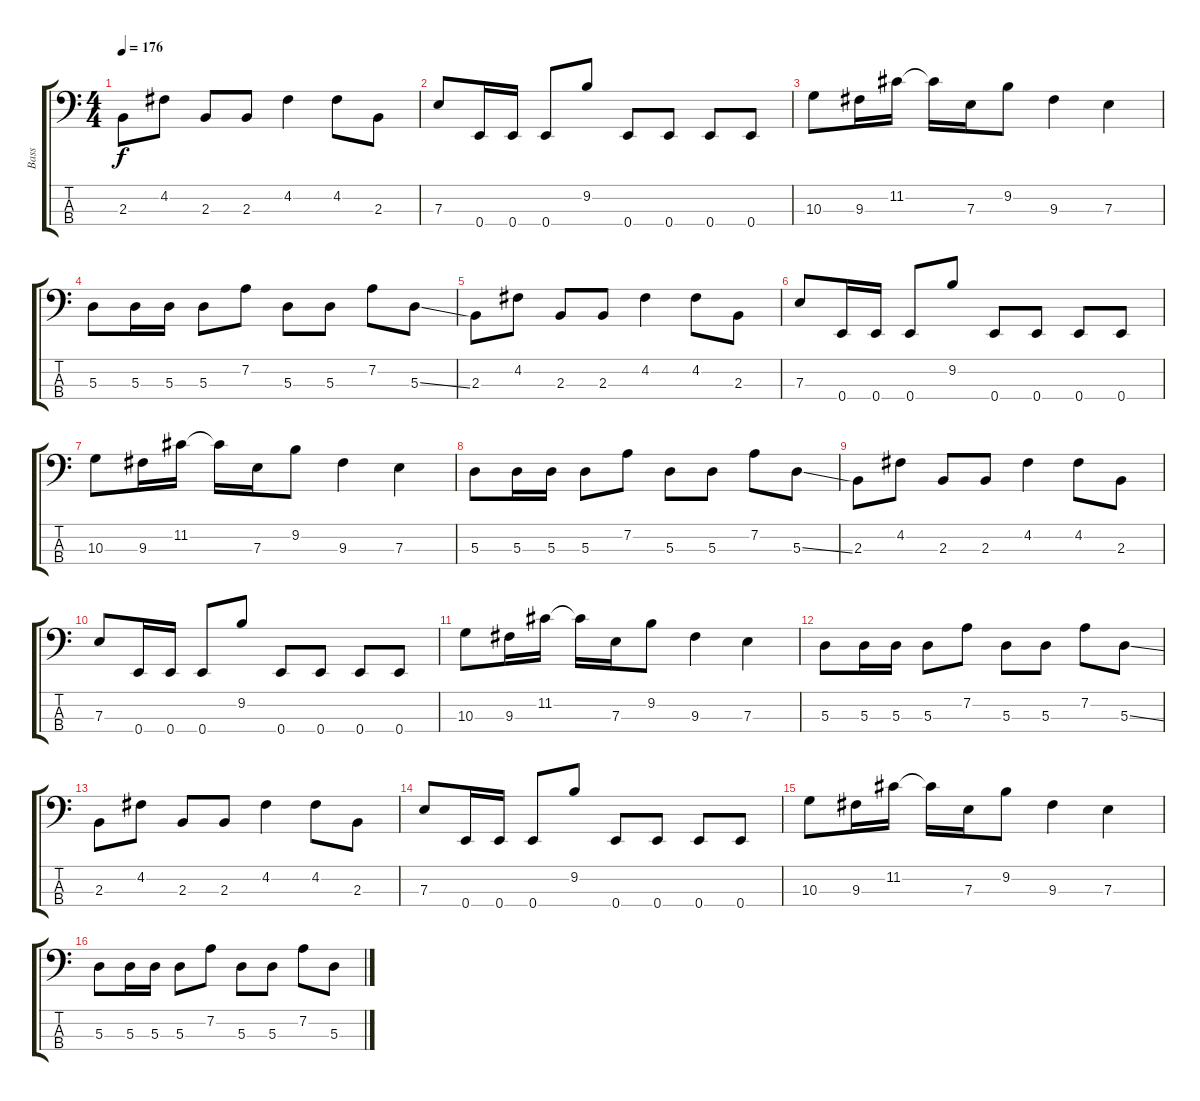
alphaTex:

\track ("Bass" "Bass") {instrument electricbassfinger}
\staff {score tabs}
\tuning (G2 D2 A1 E1) {hide}
\ts (4 4)
\tempo 176
\clef f4
\ks c
2.3.8{dy f} 4.2.8 2.3.8 2.3.8 4.2.4 4.2.8 2.3.8 |
7.3.8 0.4.16 0.4.16 0.4.8 9.2.8 0.4.8 0.4.8 0.4.8 0.4.8 |
10.3.8 9.3.16 11.2.16 11.2{t}.16 7.3.16 9.2.8 9.3.4 7.3.4 |
5.3.8 5.3.16 5.3.16 5.3.8 7.2.8 5.3.8 5.3.8 7.2.8 5.3{ss}.8 |
2.3.8 4.2.8 2.3.8 2.3.8 4.2.4 4.2.8 2.3.8 |
7.3.8 0.4.16 0.4.16 0.4.8 9.2.8 0.4.8 0.4.8 0.4.8 0.4.8 |
10.3.8 9.3.16 11.2.16 11.2{t}.16 7.3.16 9.2.8 9.3.4 7.3.4 |
5.3.8 5.3.16 5.3.16 5.3.8 7.2.8 5.3.8 5.3.8 7.2.8 5.3{ss}.8 |
2.3.8 4.2.8 2.3.8 2.3.8 4.2.4 4.2.8 2.3.8 |
7.3.8 0.4.16 0.4.16 0.4.8 9.2.8 0.4.8 0.4.8 0.4.8 0.4.8 |
10.3.8 9.3.16 11.2.16 11.2{t}.16 7.3.16 9.2.8 9.3.4 7.3.4 |
5.3.8 5.3.16 5.3.16 5.3.8 7.2.8 5.3.8 5.3.8 7.2.8 5.3{ss}.8 |
2.3.8 4.2.8 2.3.8 2.3.8 4.2.4 4.2.8 2.3.8 |
7.3.8 0.4.16 0.4.16 0.4.8 9.2.8 0.4.8 0.4.8 0.4.8 0.4.8 |
10.3.8 9.3.16 11.2.16 11.2{t}.16 7.3.16 9.2.8 9.3.4 7.3.4 |
5.3.8 5.3.16 5.3.16 5.3.8 7.2.8 5.3.8 5.3.8 7.2.8 5.3{ss}.8
